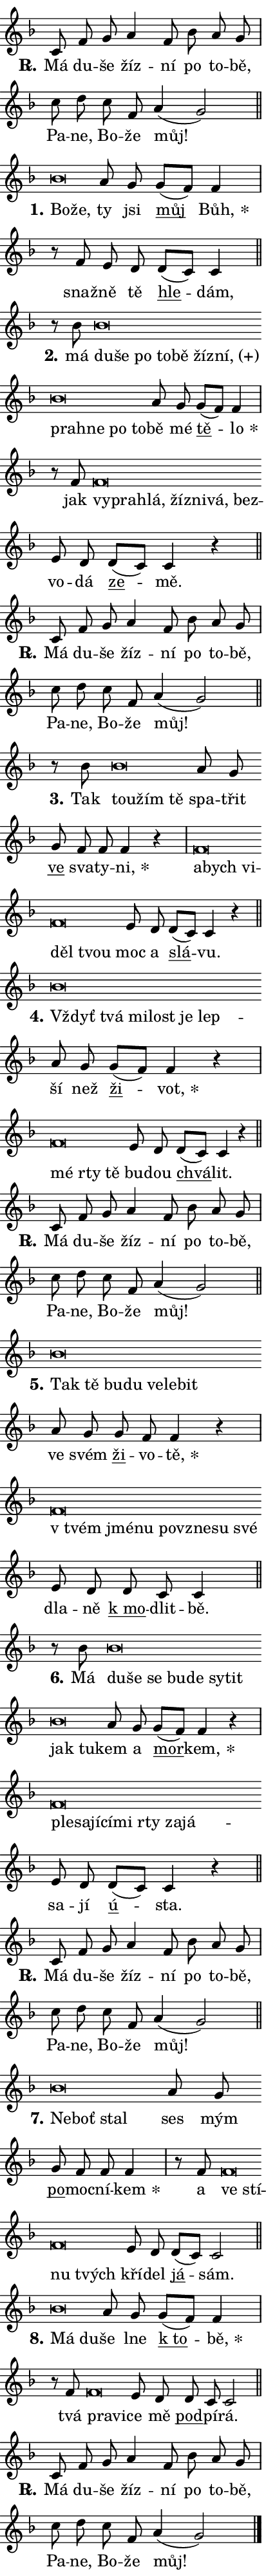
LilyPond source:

\version "2.24.0"
\header { tagline = "" }
\paper {
  indent = 0\cm
  top-margin = 0\cm
  right-margin = 0.13\cm % to fit lyric hyphens
  bottom-margin = 0\cm
  left-margin = 0\cm
  paper-width = 7\cm
  page-breaking = #ly:one-page-breaking
  system-system-spacing.basic-distance = #11
  score-system-spacing.basic-distance = #11
  ragged-last = ##f
}


%% Author: Thomas Morley
%% https://lists.gnu.org/archive/html/lilypond-user/2020-05/msg00002.html
#(define (line-position grob)
"Returns position of @var[grob} in current system:
   @code{'start}, if at first time-step
   @code{'end}, if at last time-step
   @code{'middle} otherwise
"
  (let* ((col (ly:item-get-column grob))
         (ln (ly:grob-object col 'left-neighbor))
         (rn (ly:grob-object col 'right-neighbor))
         (col-to-check-left (if (ly:grob? ln) ln col))
         (col-to-check-right (if (ly:grob? rn) rn col))
         (break-dir-left
           (and
             (ly:grob-property col-to-check-left 'non-musical #f)
             (ly:item-break-dir col-to-check-left)))
         (break-dir-right
           (and
             (ly:grob-property col-to-check-right 'non-musical #f)
             (ly:item-break-dir col-to-check-right))))
        (cond ((eqv? 1 break-dir-left) 'start)
              ((eqv? -1 break-dir-right) 'end)
              (else 'middle))))

#(define (tranparent-at-line-position vctor)
  (lambda (grob)
  "Relying on @code{line-position} select the relevant enry from @var{vctor}.
Used to determine transparency,"
    (case (line-position grob)
      ((end) (not (vector-ref vctor 0)))
      ((middle) (not (vector-ref vctor 1)))
      ((start) (not (vector-ref vctor 2))))))

noteHeadBreakVisibility =
#(define-music-function (break-visibility)(vector?)
"Makes @code{NoteHead}s transparent relying on @var{break-visibility}"
#{
  \override NoteHead.transparent =
    #(tranparent-at-line-position break-visibility)
#})

#(define delete-ledgers-for-transparent-note-heads
  (lambda (grob)
    "Reads whether a @code{NoteHead} is transparent.
If so this @code{NoteHead} is removed from @code{'note-heads} from
@var{grob}, which is supposed to be @code{LedgerLineSpanner}.
As a result ledgers are not printed for this @code{NoteHead}"
    (let* ((nhds-array (ly:grob-object grob 'note-heads))
           (nhds-list
             (if (ly:grob-array? nhds-array)
                 (ly:grob-array->list nhds-array)
                 '()))
           ;; Relies on the transparent-property being done before
           ;; Staff.LedgerLineSpanner.after-line-breaking is executed.
           ;; This is fragile ...
           (to-keep
             (remove
               (lambda (nhd)
                 (ly:grob-property nhd 'transparent #f))
               nhds-list)))
      ;; TODO find a better method to iterate over grob-arrays, similiar
      ;; to filter/remove etc for lists
      ;; For now rebuilt from scratch
      (set! (ly:grob-object grob 'note-heads)  '())
      (for-each
        (lambda (nhd)
          (ly:pointer-group-interface::add-grob grob 'note-heads nhd))
        to-keep))))

squashNotes = {
  \override NoteHead.X-extent = #'(-0.2 . 0.2)
  \override NoteHead.Y-extent = #'(-0.75 . 0)
  \override NoteHead.stencil =
    #(lambda (grob)
       (let ((pos (ly:grob-property grob 'staff-position)))
         (begin
           (if (< pos -7) (display "ERROR: Lower brevis then expected\n") (display ""))
           (if (<= pos -6) ly:text-interface::print ly:note-head::print))))
}
unSquashNotes = {
  \revert NoteHead.X-extent
  \revert NoteHead.Y-extent
  \revert NoteHead.stencil
}

hideNotes = \noteHeadBreakVisibility #begin-of-line-visible
unHideNotes = \noteHeadBreakVisibility #all-visible

% work-around for resetting accidentals
% https://lilypond.org/doc/v2.23/Documentation/notation/displaying-rhythms#unmetered-music
cadenzaMeasure = {
  \cadenzaOff
  \partial 1024 s1024
  \cadenzaOn
}

#(define-markup-command (accent layout props text) (markup?)
  "Underline accented syllable"
  (interpret-markup layout props
    #{\markup \override #'(offset . 4.3) \underline { #text }#}))

responsum = \markup \concat {
  "R" \hspace #-1.05 \path #0.1 #'((moveto 0 0.07) (lineto 0.9 0.8)) \hspace #0.05 "."
}

spaceSize = #0.6828661417322834 % exact space size for TeX Gyre Schola

\layout {
  \context {
    \Staff
    \remove "Time_signature_engraver"
    \override LedgerLineSpanner.after-line-breaking = #delete-ledgers-for-transparent-note-heads
  }
  \context {
    \Lyrics {
      \override LyricSpace.minimum-distance = \spaceSize
      \override LyricText.font-name = #"TeX Gyre Schola"
      \override LyricText.font-size = 1
      \override StanzaNumber.font-name = #"TeX Gyre Schola Bold"
      \override StanzaNumber.font-size = 1
    }
  }
  \context {
    \Score 
    \override NoteHead.text =
      #(lambda (grob) 
        (let ((pos (ly:grob-property grob 'staff-position)))
          #{\markup {
            \combine
              \halign #-0.55 \raise #(if (= pos -6) 0 0.5) \override #'(thickness . 2) \draw-line #'(3.2 . 0)
              \musicglyph "noteheads.sM1"
          }#}))
  }
}

% magnetic-lyrics.ily
%
%   written by
%     Jean Abou Samra <jean@abou-samra.fr>
%     Werner Lemberg <wl@gnu.org>
%
%   adapted by
%     Jiri Hon <jiri.hon@gmail.com>
%
% Version 2022-Apr-15

% https://www.mail-archive.com/lilypond-user@gnu.org/msg149350.html

#(define (Left_hyphen_pointer_engraver context)
   "Collect syllable-hyphen-syllable occurrences in lyrics and store
them in properties.  This engraver only looks to the left.  For
example, if the lyrics input is @code{foo -- bar}, it does the
following.

@itemize @bullet
@item
Set the @code{text} property of the @code{LyricHyphen} grob between
@q{foo} and @q{bar} to @code{foo}.

@item
Set the @code{left-hyphen} property of the @code{LyricText} grob with
text @q{foo} to the @code{LyricHyphen} grob between @q{foo} and
@q{bar}.
@end itemize

Use this auxiliary engraver in combination with the
@code{lyric-@/text::@/apply-@/magnetic-@/offset!} hook."
   (let ((hyphen #f)
         (text #f))
     (make-engraver
      (acknowledgers
       ((lyric-syllable-interface engraver grob source-engraver)
        (set! text grob)))
      (end-acknowledgers
       ((lyric-hyphen-interface engraver grob source-engraver)
        ;(when (not (grob::has-interface grob 'lyric-space-interface))
          (set! hyphen grob)));)
      ((stop-translation-timestep engraver)
       (when (and text hyphen)
         (ly:grob-set-object! text 'left-hyphen hyphen))
       (set! text #f)
       (set! hyphen #f)))))

#(define (lyric-text::apply-magnetic-offset! grob)
   "If the space between two syllables is less than the value in
property @code{LyricText@/.details@/.squash-threshold}, move the right
syllable to the left so that it gets concatenated with the left
syllable.

Use this function as a hook for
@code{LyricText@/.after-@/line-@/breaking} if the
@code{Left_@/hyphen_@/pointer_@/engraver} is active."
   (let ((hyphen (ly:grob-object grob 'left-hyphen #f)))
     (when hyphen
       (let ((left-text (ly:spanner-bound hyphen LEFT)))
         (when (grob::has-interface left-text 'lyric-syllable-interface)
           (let* ((common (ly:grob-common-refpoint grob left-text X))
                  (this-x-ext (ly:grob-extent grob common X))
                  (left-x-ext
                   (begin
                     ;; Trigger magnetism for left-text.
                     (ly:grob-property left-text 'after-line-breaking)
                     (ly:grob-extent left-text common X)))
                  ;; `delta` is the gap width between two syllables.
                  (delta (- (interval-start this-x-ext)
                            (interval-end left-x-ext)))
                  (details (ly:grob-property grob 'details))
                  (threshold (assoc-get 'squash-threshold details 0.2)))
             (when (< delta threshold)
               (let* (;; We have to manipulate the input text so that
                      ;; ligatures crossing syllable boundaries are not
                      ;; disabled.  For languages based on the Latin
                      ;; script this is essentially a beautification.
                      ;; However, for non-Western scripts it can be a
                      ;; necessity.
                      (lt (ly:grob-property left-text 'text))
                      (rt (ly:grob-property grob 'text))
                      (is-space (grob::has-interface hyphen 'lyric-space-interface))
                      (space (if is-space " " ""))
                      (extra-delta (if is-space spaceSize 0))
                      ;; Append new syllable.
                      (ltrt-space (if (and (string? lt) (string? rt))
                                (string-append lt space rt)
                                (make-concat-markup (list lt space rt))))
                      ;; Right-align `ltrt` to the right side.
                      (ltrt-space-markup (grob-interpret-markup
                               grob
                               (make-translate-markup
                                (cons (interval-length this-x-ext) 0)
                                (make-right-align-markup ltrt-space)))))
                 (begin
                   ;; Don't print `left-text`.
                   (ly:grob-set-property! left-text 'stencil #f)
                   ;; Set text and stencil (which holds all collected
                   ;; syllables so far) and shift it to the left.
                   (ly:grob-set-property! grob 'text ltrt-space)
                   (ly:grob-set-property! grob 'stencil ltrt-space-markup)
                   (ly:grob-translate-axis! grob (- (- delta extra-delta)) X))))))))))


#(define (lyric-hyphen::displace-bounds-first grob)
   ;; Make very sure this callback isn't triggered too early.
   (let ((left (ly:spanner-bound grob LEFT))
         (right (ly:spanner-bound grob RIGHT)))
     (ly:grob-property left 'after-line-breaking)
     (ly:grob-property right 'after-line-breaking)
     (ly:lyric-hyphen::print grob)))

squashThreshold = #0.4

\layout {
  \context {
    \Lyrics
    \consists #Left_hyphen_pointer_engraver
    \override LyricText.after-line-breaking =
      #lyric-text::apply-magnetic-offset!
    \override LyricHyphen.stencil = #lyric-hyphen::displace-bounds-first
    \override LyricText.details.squash-threshold = \squashThreshold
    \override LyricHyphen.minimum-distance = 0
    \override LyricHyphen.minimum-length = \squashThreshold
  }
}

squashText = \override LyricText.details.squash-threshold = 9999
unSquashText = \override LyricText.details.squash-threshold = \squashThreshold

leftText = \override LyricText.self-alignment-X = #LEFT
unLeftText = \revert LyricText.self-alignment-X

starOffset = #(lambda (grob) 
                (let ((x_offset (ly:self-alignment-interface::aligned-on-x-parent grob)))
                  (if (= x_offset 0) 0 (+ x_offset 1.2))))

star = #(define-music-function (syllable)(string?)
"Append star separator at the end of a syllable"
#{
  \once \override LyricText.X-offset = #starOffset
  \lyricmode { \markup {
    #syllable
    \override #'((font-name . "TeX Gyre Schola Bold")) \hspace #0.2 \lower #0.65 \larger "*"
  } }
#})

starAccent = #(define-music-function (syllable)(string?)
"Append star separator at the end of a syllable and make accent"
#{
  \once \override LyricText.X-offset = #starOffset
  \lyricmode { \markup {
    \accent #syllable
    \override #'((font-name . "TeX Gyre Schola Bold")) \hspace #0.2 \lower #0.65 \larger "*"
  } }
#})

breath = #(define-music-function (syllable)(string?)
"Append breathing indicator at the end of a syllable"
#{
  \lyricmode { \markup { #syllable "+" } }
#})

optionalBreath = #(define-music-function (syllable)(string?)
"Append optional breathing indicator at the end of a syllable"
#{
  \lyricmode { \markup { #syllable "(+)" } }
#})


\score {
    <<
        \new Voice = "melody" { \cadenzaOn \key f \major \relative { c'8 f g a4 f8 \bar "" bes a g \cadenzaMeasure \bar "|" c d c f, a4( g2) \cadenzaMeasure \bar "||" \break } }
        \new Lyrics \lyricsto "melody" { \lyricmode { \set stanza = \responsum
Má du -- še žíz -- ní po to -- bě, Pa -- ne, Bo -- že můj! } }
    >>
    \layout {}
}

\score {
    <<
        \new Voice = "melody" { \cadenzaOn \key f \major \relative { \squashNotes bes'\breve*1/16 \hideNotes \breve*1/16 \bar "" \unHideNotes \unSquashNotes a8 g \bar "" g[( f)] f4 \cadenzaMeasure \bar "|" r8 f e8 d \bar "" d[( c)] c4 \cadenzaMeasure \bar "||" \break } }
        \new Lyrics \lyricsto "melody" { \lyricmode { \set stanza = "1."
\leftText Bo -- \squashText že, \unLeftText \unSquashText ty jsi \markup \accent můj \star Bůh, snaž -- ně tě \markup \accent hle -- dám, } }
    >>
    \layout {}
}

\score {
    <<
        \new Voice = "melody" { \cadenzaOn \key f \major \relative { r8 bes'8 \squashNotes bes\breve*1/16 \hideNotes \breve*1/16 \bar "" \breve*1/16 \bar "" \breve*1/16 \bar "" \breve*1/16 \bar "" \breve*1/16 \bar "" \breve*1/16 \bar "" \breve*1/16 \bar "" \breve*1/16 \bar "" \breve*1/16 \breve*1/16 \bar "" \unHideNotes \unSquashNotes a8 g \bar "" g[( f)] f4 \cadenzaMeasure \bar "|" r8 f8 \squashNotes f\breve*1/16 \hideNotes \breve*1/16 \bar "" \breve*1/16 \bar "" \breve*1/16 \bar "" \breve*1/16 \bar "" \breve*1/16 \breve*1/16 \bar "" \unHideNotes \unSquashNotes e8 d \bar "" d[( c)] c4 r \cadenzaMeasure \bar "||" \break } }
        \new Lyrics \lyricsto "melody" { \lyricmode { \set stanza = "2."
má \leftText du -- \squashText še po to -- bě žíz -- \optionalBreath ní, pra -- hne po to -- \unLeftText \unSquashText bě mé \markup \accent tě -- \star lo jak \leftText vy -- \squashText pra -- hlá, žíz -- ni -- vá, bez -- \unLeftText \unSquashText vo -- dá \markup \accent ze -- mě. } }
    >>
    \layout {}
}

\score {
    <<
        \new Voice = "melody" { \cadenzaOn \key f \major \relative { c'8 f g a4 f8 \bar "" bes a g \cadenzaMeasure \bar "|" c d c f, a4( g2) \cadenzaMeasure \bar "||" \break } }
        \new Lyrics \lyricsto "melody" { \lyricmode { \set stanza = \responsum
Má du -- še žíz -- ní po to -- bě, Pa -- ne, Bo -- že můj! } }
    >>
    \layout {}
}

\score {
    <<
        \new Voice = "melody" { \cadenzaOn \key f \major \relative { r8 bes'8 \squashNotes bes\breve*1/16 \hideNotes \breve*1/16 \breve*1/16 \bar "" \unHideNotes \unSquashNotes a8 g \bar "" g f f f4 r \cadenzaMeasure \bar "|" \squashNotes f\breve*1/16 \hideNotes \breve*1/16 \bar "" \breve*1/16 \bar "" \breve*1/16 \breve*1/16 \bar "" \unHideNotes \unSquashNotes e8 d \bar "" d[( c)] c4 r \cadenzaMeasure \bar "||" \break } }
        \new Lyrics \lyricsto "melody" { \lyricmode { \set stanza = "3."
Tak \leftText tou -- \squashText žím tě \unLeftText \unSquashText spa -- třit \markup \accent ve sva -- ty -- \star ni, \leftText a -- \squashText bych vi -- děl tvou \unLeftText \unSquashText moc a \markup \accent slá -- vu. } }
    >>
    \layout {}
}

\score {
    <<
        \new Voice = "melody" { \cadenzaOn \key f \major \relative { \squashNotes bes'\breve*1/16 \hideNotes \breve*1/16 \bar "" \breve*1/16 \bar "" \breve*1/16 \bar "" \breve*1/16 \breve*1/16 \bar "" \unHideNotes \unSquashNotes a8 g \bar "" g[( f)] f4 r \cadenzaMeasure \bar "|" \squashNotes f\breve*1/16 \hideNotes \breve*1/16 \breve*1/16 \bar "" \unHideNotes \unSquashNotes e8 d \bar "" d[( c)] c4 r \cadenzaMeasure \bar "||" \break } }
        \new Lyrics \lyricsto "melody" { \lyricmode { \set stanza = "4."
\leftText Vždyť \squashText tvá mi -- lost je lep -- \unLeftText \unSquashText ší než \markup \accent ži -- \star vot, \leftText mé \squashText rty tě \unLeftText \unSquashText bu -- dou \markup \accent chvá -- lit. } }
    >>
    \layout {}
}

\score {
    <<
        \new Voice = "melody" { \cadenzaOn \key f \major \relative { c'8 f g a4 f8 \bar "" bes a g \cadenzaMeasure \bar "|" c d c f, a4( g2) \cadenzaMeasure \bar "||" \break } }
        \new Lyrics \lyricsto "melody" { \lyricmode { \set stanza = \responsum
Má du -- še žíz -- ní po to -- bě, Pa -- ne, Bo -- že můj! } }
    >>
    \layout {}
}

\score {
    <<
        \new Voice = "melody" { \cadenzaOn \key f \major \relative { \squashNotes bes'\breve*1/16 \hideNotes \breve*1/16 \bar "" \breve*1/16 \bar "" \breve*1/16 \bar "" \breve*1/16 \bar "" \breve*1/16 \breve*1/16 \bar "" \unHideNotes \unSquashNotes a8 g \bar "" g f f4 r \cadenzaMeasure \bar "|" \squashNotes f\breve*1/16 \hideNotes \breve*1/16 \bar "" \breve*1/16 \bar "" \breve*1/16 \bar "" \breve*1/16 \bar "" \breve*1/16 \breve*1/16 \bar "" \unHideNotes \unSquashNotes e8 d \bar "" d c c4 \cadenzaMeasure \bar "||" \break } }
        \new Lyrics \lyricsto "melody" { \lyricmode { \set stanza = "5."
\leftText Tak \squashText tě bu -- du ve -- le -- bit \unLeftText \unSquashText ve svém \markup \accent ži -- vo -- \star tě, \leftText "v tvém" \squashText jmé -- nu po -- vzne -- su své \unLeftText \unSquashText dla -- ně \markup \accent "k mo" -- dlit -- bě. } }
    >>
    \layout {}
}

\score {
    <<
        \new Voice = "melody" { \cadenzaOn \key f \major \relative { r8 bes'8 \squashNotes bes\breve*1/16 \hideNotes \breve*1/16 \bar "" \breve*1/16 \bar "" \breve*1/16 \bar "" \breve*1/16 \bar "" \breve*1/16 \bar "" \breve*1/16 \bar "" \breve*1/16 \breve*1/16 \bar "" \unHideNotes \unSquashNotes a8 g \bar "" g[( f)] f4 r \cadenzaMeasure \bar "|" \squashNotes f\breve*1/16 \hideNotes \breve*1/16 \bar "" \breve*1/16 \bar "" \breve*1/16 \bar "" \breve*1/16 \bar "" \breve*1/16 \bar "" \breve*1/16 \breve*1/16 \bar "" \unHideNotes \unSquashNotes e8 d \bar "" d[( c)] c4 r \cadenzaMeasure \bar "||" \break } }
        \new Lyrics \lyricsto "melody" { \lyricmode { \set stanza = "6."
Má \leftText du -- \squashText še se bu -- de sy -- tit jak tu -- \unLeftText \unSquashText kem a \markup \accent mor -- \star kem, \leftText ple -- \squashText sa -- jí -- cí -- mi rty za -- já -- \unLeftText \unSquashText sa -- jí \markup \accent ú -- sta. } }
    >>
    \layout {}
}

\score {
    <<
        \new Voice = "melody" { \cadenzaOn \key f \major \relative { c'8 f g a4 f8 \bar "" bes a g \cadenzaMeasure \bar "|" c d c f, a4( g2) \cadenzaMeasure \bar "||" \break } }
        \new Lyrics \lyricsto "melody" { \lyricmode { \set stanza = \responsum
Má du -- še žíz -- ní po to -- bě, Pa -- ne, Bo -- že můj! } }
    >>
    \layout {}
}

\score {
    <<
        \new Voice = "melody" { \cadenzaOn \key f \major \relative { \squashNotes bes'\breve*1/16 \hideNotes \breve*1/16 \breve*1/16 \bar "" \unHideNotes \unSquashNotes a8 g \bar "" g f f f4 \cadenzaMeasure \bar "|" r8 f8 \squashNotes f\breve*1/16 \hideNotes \breve*1/16 \bar "" \breve*1/16 \breve*1/16 \bar "" \unHideNotes \unSquashNotes e8 d \bar "" d[( c)] c2 \cadenzaMeasure \bar "||" \break } }
        \new Lyrics \lyricsto "melody" { \lyricmode { \set stanza = "7."
\leftText Ne -- \squashText boť stal \unLeftText \unSquashText ses mým \markup \accent po -- moc -- ní -- \star kem a \leftText ve \squashText stí -- nu tvých \unLeftText \unSquashText kří -- del \markup \accent já -- sám. } }
    >>
    \layout {}
}

\score {
    <<
        \new Voice = "melody" { \cadenzaOn \key f \major \relative { \squashNotes bes'\breve*1/16 \hideNotes \breve*1/16 \bar "" \unHideNotes \unSquashNotes a8 g \bar "" g[( f)] f4 \cadenzaMeasure \bar "|" r8 f8 \squashNotes f\breve*1/16 \hideNotes \breve*1/16 \bar "" \unHideNotes \unSquashNotes e8 d \bar "" d c c2 \cadenzaMeasure \bar "||" \break } }
        \new Lyrics \lyricsto "melody" { \lyricmode { \set stanza = "8."
\leftText Má \squashText du -- \unLeftText \unSquashText še lne \markup \accent "k to" -- \star bě, tvá \leftText pra -- \squashText vi -- \unLeftText \unSquashText ce mě \markup \accent pod -- pí -- rá. } }
    >>
    \layout {}
}

\score {
    <<
        \new Voice = "melody" { \cadenzaOn \key f \major \relative { c'8 f g a4 f8 \bar "" bes a g \cadenzaMeasure \bar "|" c d c f, a4( g2) \cadenzaMeasure \bar "||" \break } \bar "|." }
        \new Lyrics \lyricsto "melody" { \lyricmode { \set stanza = \responsum
Má du -- še žíz -- ní po to -- bě, Pa -- ne, Bo -- že můj! } }
    >>
    \layout {}
}
